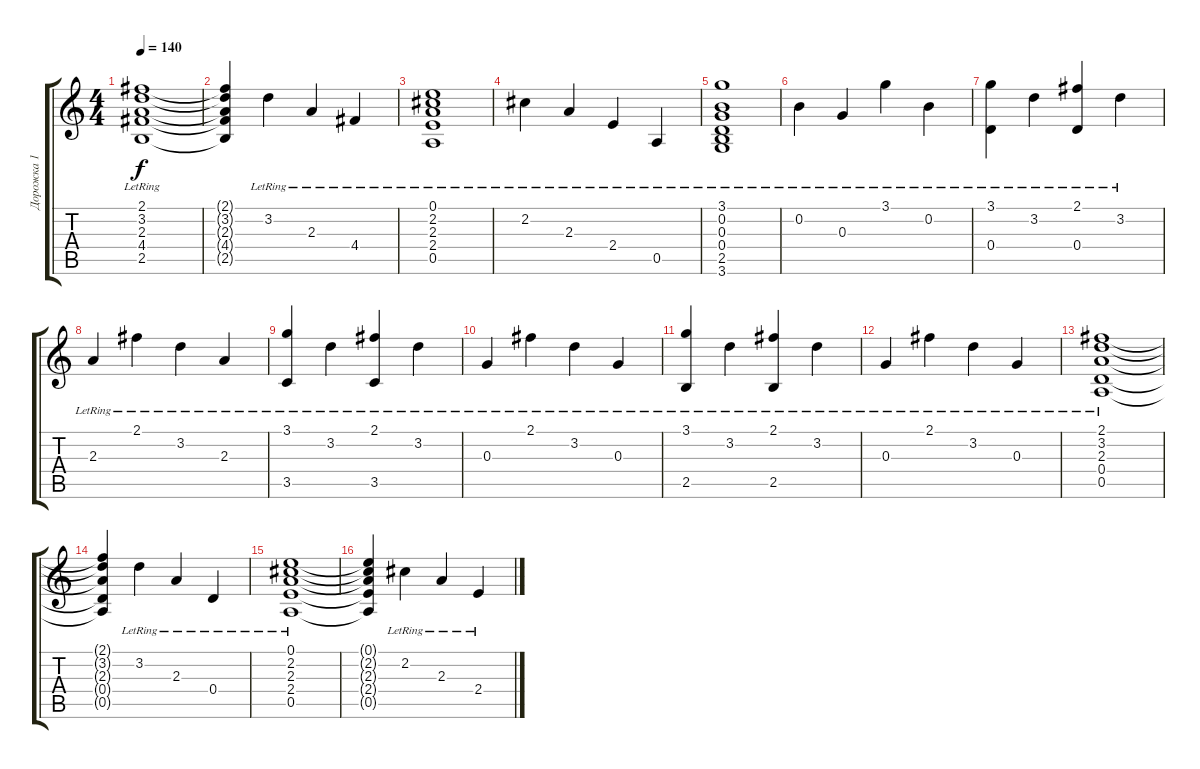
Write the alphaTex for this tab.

\track ("Дорожка 1" "Дорожка 1") {instrument acousticguitarnylon}
\staff {score tabs}
\tuning (E4 B3 G3 D3 A2 E2) {hide}
\ts (4 4)
\tempo 140
\clef g2
\ks c
(2.1{lr} 3.2{lr} 2.3{lr} 4.4{lr} 2.5{lr}).1{dy f} |
(2.1{t} 3.2{t} 2.3{t} 4.4{t} 2.5{t}).4 3.2{lr}.4 2.3{lr}.4 4.4{lr}.4 |
(0.1{lr} 2.2{lr} 2.3{lr} 2.4{lr} 0.5{lr}).1 |
2.2{lr}.4 2.3{lr}.4 2.4{lr}.4 0.5{lr}.4 |
(3.1{lr} 0.2{lr} 0.3{lr} 0.4{lr} 2.5{lr} 3.6{lr}).1 |
0.2{lr}.4 0.3{lr}.4 3.1{lr}.4 0.2{lr}.4 |
(3.1{lr} 0.4{lr}).4 3.2{lr}.4 (2.1{lr} 0.4{lr}).4 3.2{lr}.4 |
2.3{lr}.4 2.1{lr}.4 3.2{lr}.4 2.3{lr}.4 |
(3.1{lr} 3.5{lr}).4 3.2{lr}.4 (2.1{lr} 3.5{lr}).4 3.2{lr}.4 |
0.3{lr}.4 2.1{lr}.4 3.2{lr}.4 0.3{lr}.4 |
(3.1{lr} 2.5{lr}).4 3.2{lr}.4 (2.1{lr} 2.5{lr}).4 3.2{lr}.4 |
0.3{lr}.4 2.1{lr}.4 3.2{lr}.4 0.3{lr}.4 |
(2.1{lr} 3.2{lr} 2.3{lr} 0.4{lr} 0.5{lr}).1 |
(2.1{t} 3.2{t} 2.3{t} 0.4{t} 0.5{t}).4 3.2{lr}.4 2.3{lr}.4 0.4{lr}.4 |
(0.1{lr} 2.2{lr} 2.3{lr} 2.4{lr} 0.5{lr}).1 |
(0.1{t} 2.2{t} 2.3{t} 2.4{t} 0.5{t}).4 2.2{lr}.4 2.3{lr}.4 2.4{lr}.4
